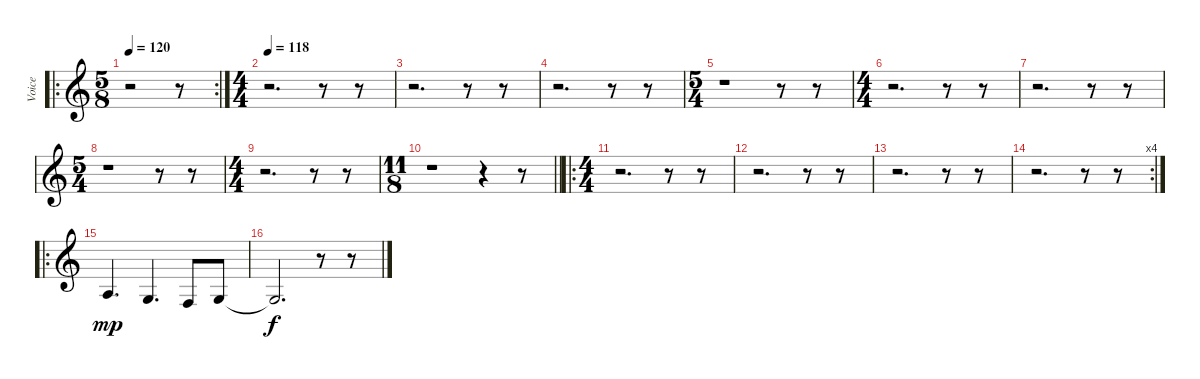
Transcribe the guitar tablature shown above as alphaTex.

\track ("Voice" "Voice") {instrument choiraahs}
\staff {score}
\tuning (E4 B3 G3 D3 A2 E2) {hide}
\ro
\rc 2
\ts (5 8)
\tempo 120
\clef g2
\ks c
r.2{dy pp} r.8 |
\ts (4 4)
\tempo 118
r.2{d} r.8 r.8 |
r.2{d} r.8 r.8 |
r.2{d} r.8 r.8 |
\ts (5 4)
r.1 r.8 r.8 |
\ts (4 4)
r.2{d} r.8 r.8 |
r.2{d} r.8 r.8 |
\ts (5 4)
r.1 r.8 r.8 |
\ts (4 4)
r.2{d} r.8 r.8 |
\ts (11 8)
\barLineRight lightlight
r.1 r.4 r.8 |
\ro
\ts (4 4)
r.2{d} r.8 r.8 |
r.2{d} r.8 r.8 |
r.2{d} r.8 r.8 |
\rc 4
r.2{d} r.8 r.8 |
\ro
7.4.4{d dy mp} 5.4.4{d} 3.4.8 5.4.8 |
5.4{t}.2{d dy f} r.8 r.8
